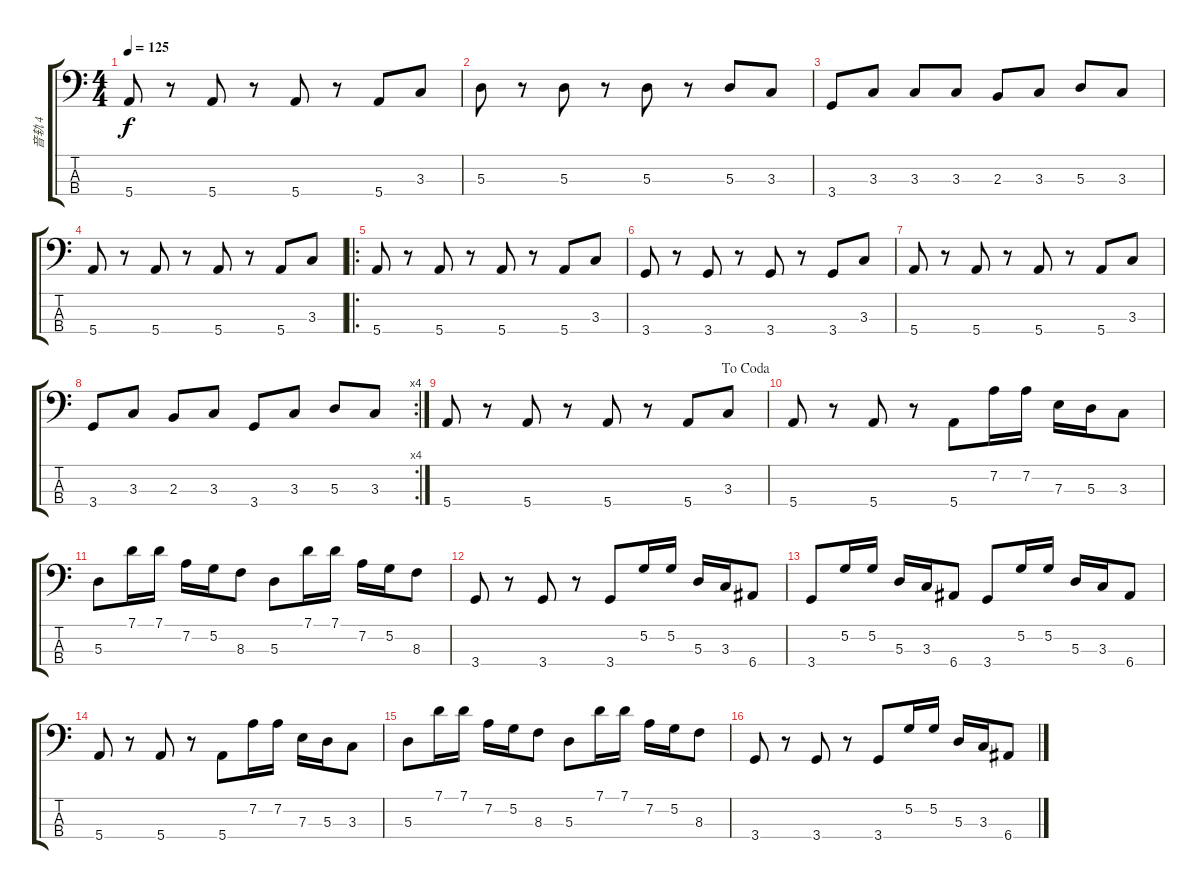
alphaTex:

\track ("音轨 4" "音轨 4") {solo instrument electricbassfinger}
\staff {score tabs}
\tuning (G2 D2 A1 E1) {hide}
\ts (4 4)
\tempo 125
\clef f4
\ks c
5.4.8{dy f} r.8 5.4.8 r.8 5.4.8 r.8 5.4.8 3.3.8 |
5.3.8 r.8 5.3.8 r.8 5.3.8 r.8 5.3.8 3.3.8 |
3.4.8 3.3.8 3.3.8 3.3.8 2.3.8 3.3.8 5.3.8 3.3.8 |
5.4.8 r.8 5.4.8 r.8 5.4.8 r.8 5.4.8 3.3.8 |
\ro
5.4.8 r.8 5.4.8 r.8 5.4.8 r.8 5.4.8 3.3.8 |
3.4.8 r.8 3.4.8 r.8 3.4.8 r.8 3.4.8 3.3.8 |
5.4.8 r.8 5.4.8 r.8 5.4.8 r.8 5.4.8 3.3.8 |
\rc 4
3.4.8 3.3.8 2.3.8 3.3.8 3.4.8 3.3.8 5.3.8 3.3.8 |
\jump dacoda
5.4.8 r.8 5.4.8 r.8 5.4.8 r.8 5.4.8 3.3.8 |
5.4.8 r.8 5.4.8 r.8 5.4.8 7.2.16 7.2.16 7.3.16 5.3.16 3.3.8 |
5.3.8 7.1.16 7.1.16 7.2.16 5.2.16 8.3.8 5.3.8 7.1.16 7.1.16 7.2.16 5.2.16 8.3.8 |
3.4.8 r.8 3.4.8 r.8 3.4.8 5.2.16 5.2.16 5.3.16 3.3.16 6.4.8 |
3.4.8 5.2.16 5.2.16 5.3.16 3.3.16 6.4.8 3.4.8 5.2.16 5.2.16 5.3.16 3.3.16 6.4.8 |
5.4.8 r.8 5.4.8 r.8 5.4.8 7.2.16 7.2.16 7.3.16 5.3.16 3.3.8 |
5.3.8 7.1.16 7.1.16 7.2.16 5.2.16 8.3.8 5.3.8 7.1.16 7.1.16 7.2.16 5.2.16 8.3.8 |
3.4.8 r.8 3.4.8 r.8 3.4.8 5.2.16 5.2.16 5.3.16 3.3.16 6.4.8
